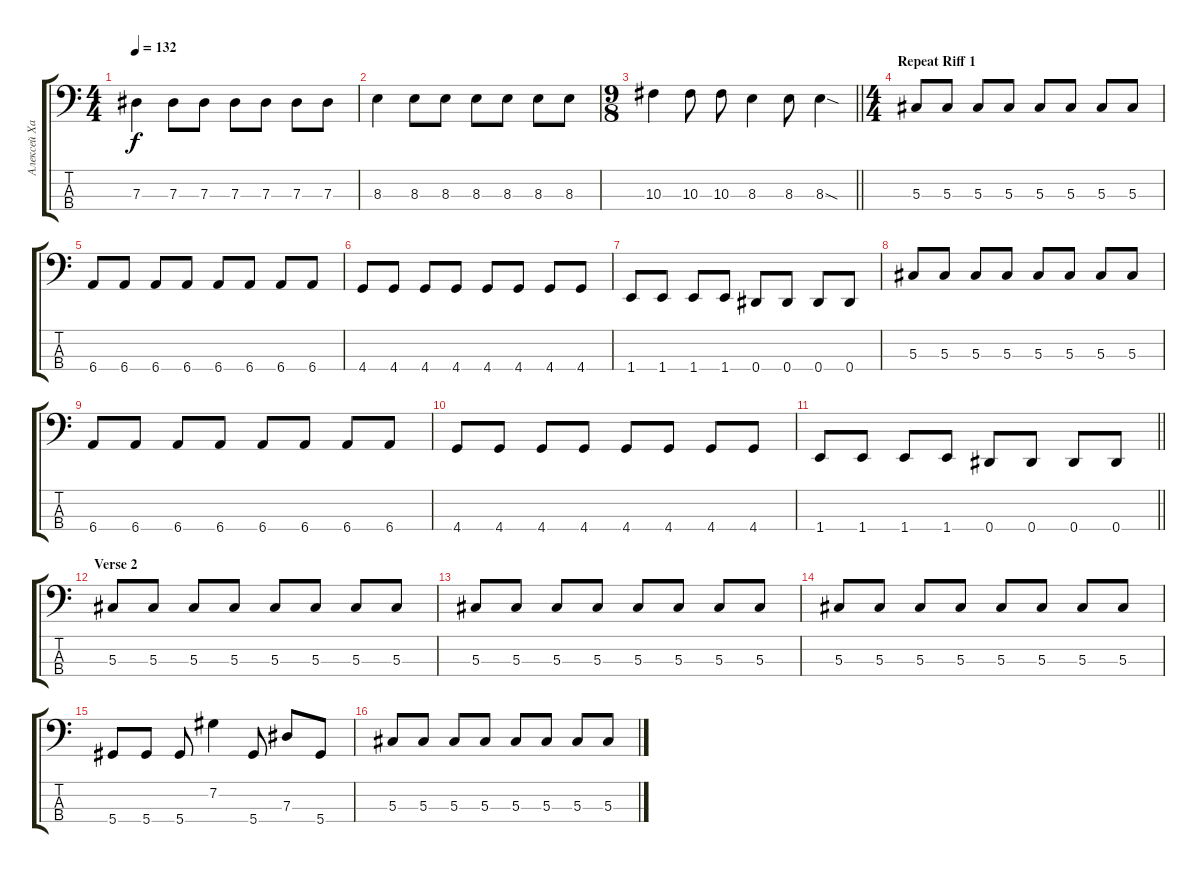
\track ("Алексей Харьков" "Алексей Ха") {instrument electricbassfinger}
\staff {score tabs}
\tuning (Gb2 Db2 Ab1 Eb1) {hide}
\ts (4 4)
\tempo 132
\clef f4
\ks c
7.3.4{dy f} 7.3.8 7.3.8 7.3.8 7.3.8 7.3.8 7.3.8 |
8.3.4 8.3.8 8.3.8 8.3.8 8.3.8 8.3.8 8.3.8 |
\ts (9 8)
\barLineRight lightlight
10.3.4 10.3.8 10.3.8 8.3.4 8.3.8 8.3{sod}.4 |
\ts (4 4)
\section ("" "Repeat Riff 1")
5.3.8 5.3.8 5.3.8 5.3.8 5.3.8 5.3.8 5.3.8 5.3.8 |
6.4.8 6.4.8 6.4.8 6.4.8 6.4.8 6.4.8 6.4.8 6.4.8 |
4.4.8 4.4.8 4.4.8 4.4.8 4.4.8 4.4.8 4.4.8 4.4.8 |
1.4.8 1.4.8 1.4.8 1.4.8 0.4.8 0.4.8 0.4.8 0.4.8 |
5.3.8 5.3.8 5.3.8 5.3.8 5.3.8 5.3.8 5.3.8 5.3.8 |
6.4.8 6.4.8 6.4.8 6.4.8 6.4.8 6.4.8 6.4.8 6.4.8 |
4.4.8 4.4.8 4.4.8 4.4.8 4.4.8 4.4.8 4.4.8 4.4.8 |
\barLineRight lightlight
1.4.8 1.4.8 1.4.8 1.4.8 0.4.8 0.4.8 0.4.8 0.4.8 |
\section ("" "Verse 2")
5.3.8 5.3.8 5.3.8 5.3.8 5.3.8 5.3.8 5.3.8 5.3.8 |
5.3.8 5.3.8 5.3.8 5.3.8 5.3.8 5.3.8 5.3.8 5.3.8 |
5.3.8 5.3.8 5.3.8 5.3.8 5.3.8 5.3.8 5.3.8 5.3.8 |
5.4.8 5.4.8 5.4.8 7.2.4 5.4.8 7.3.8 5.4.8 |
5.3.8 5.3.8 5.3.8 5.3.8 5.3.8 5.3.8 5.3.8 5.3.8
